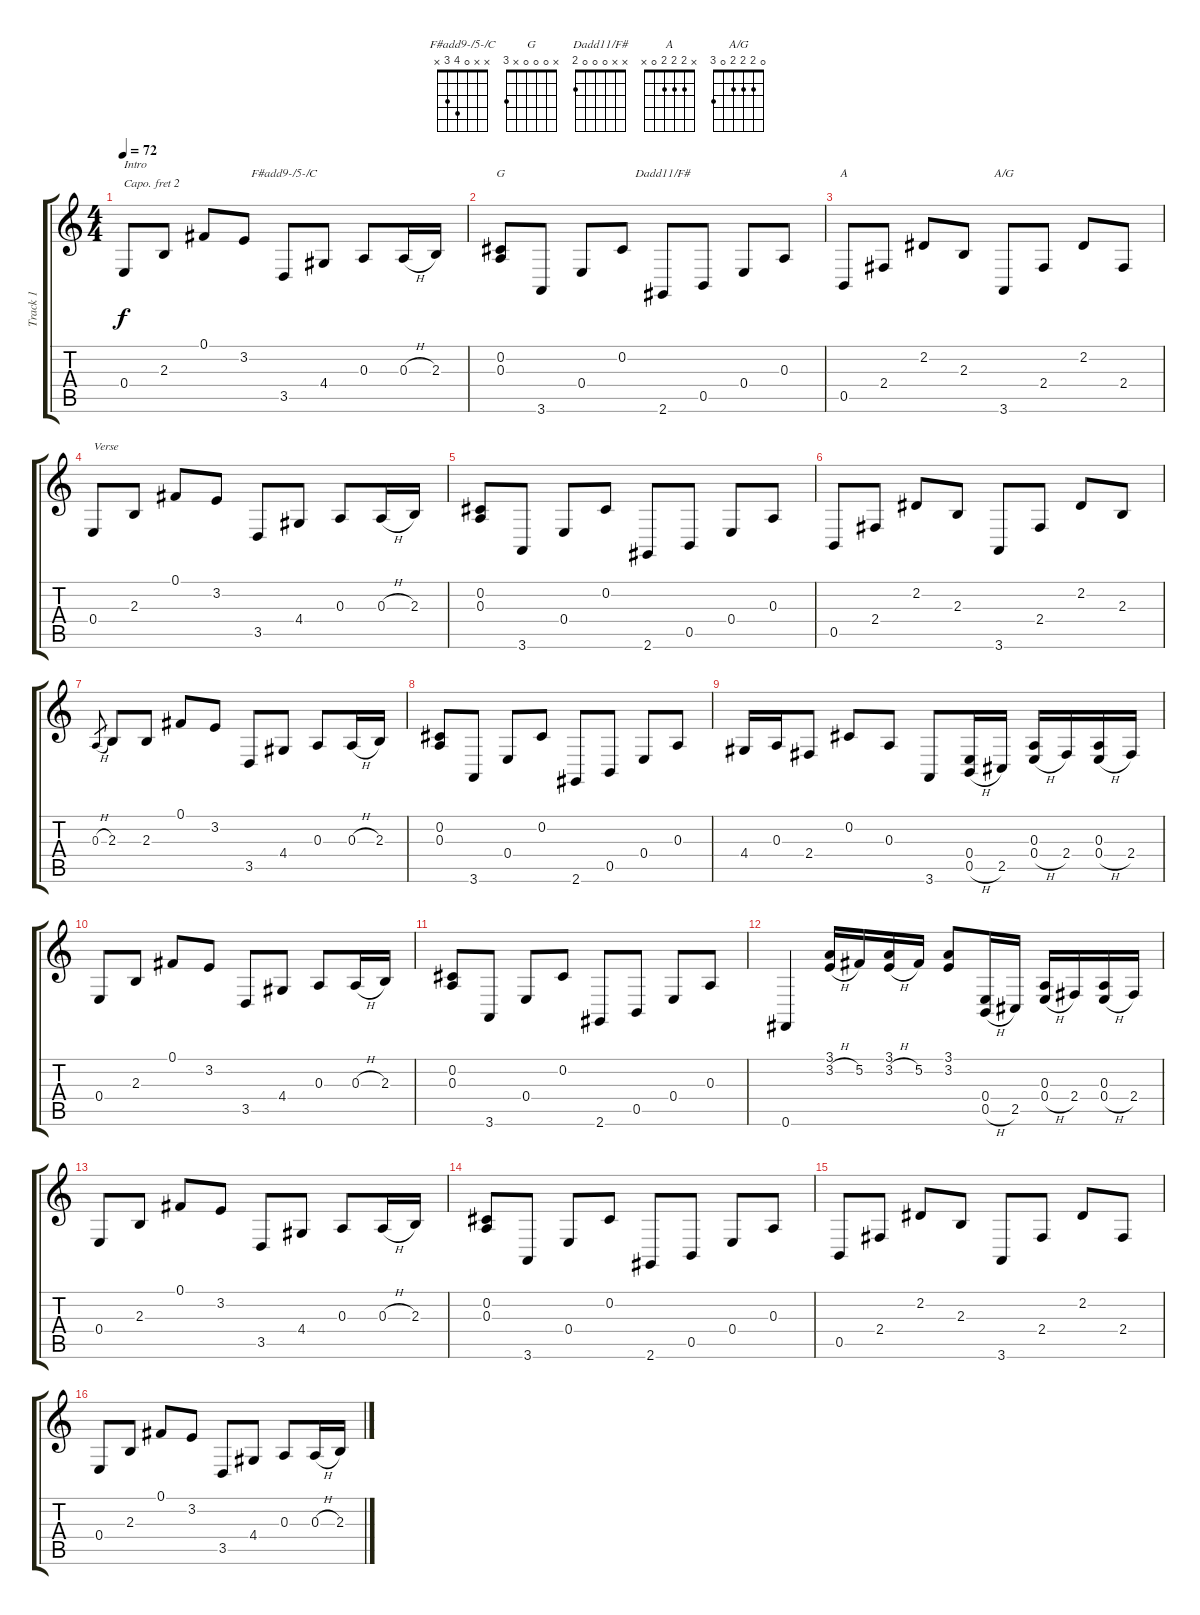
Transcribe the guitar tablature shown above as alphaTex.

\track ("Track 1" "Track 1") {instrument reedorgan}
\staff {score tabs}
\capo 2
\tuning (E4 B3 G3 D3 A2 E2) {hide}
\chord ("F#add9-/5-/C" x x 0 4 3 x)
\chord ("G" x 0 0 0 x 3)
\chord ("Dadd11/F#" x x 0 0 0 2)
\chord ("A" x 2 2 2 0 x)
\chord ("A/G" 0 2 2 2 0 3)
\ts (4 4)
\tempo 72
\clef g2
\ks c
0.4.8{txt "Intro" dy f instrument reedorgan} 2.3.8 0.1.8 3.2.8 3.5.8{ch "F#add9-/5-/C"} 4.4.8 0.3.8 0.3{h}.16 2.3.16 |
(0.2 0.3).8{ch "G"} 3.6.8 0.4.8 0.2.8 2.6.8{ch "Dadd11/F#"} 0.5.8 0.4.8 0.3.8 |
0.5.8{ch "A"} 2.4.8 2.2.8 2.3.8 3.6.8{ch "A/G"} 2.4.8 2.2.8 2.4.8 |
0.4.8{txt "Verse"} 2.3.8 0.1.8 3.2.8 3.5.8 4.4.8 0.3.8 0.3{h}.16 2.3.16 |
(0.2 0.3).8 3.6.8 0.4.8 0.2.8 2.6.8 0.5.8 0.4.8 0.3.8 |
0.5.8 2.4.8 2.2.8 2.3.8 3.6.8 2.4.8 2.2.8 2.3.8 |
0.3{h}.8{gr} 2.3.8 2.3.8 0.1.8 3.2.8 3.5.8 4.4.8 0.3.8 0.3{h}.16 2.3.16 |
(0.2 0.3).8 3.6.8 0.4.8 0.2.8 2.6.8 0.5.8 0.4.8 0.3.8 |
4.4.16 0.3.16 2.4.8 0.2.8 0.3.8 3.6.8 (0.4 0.5{h}).16 2.5.16 (0.3 0.4{h}).16 2.4.16 (0.3 0.4{h}).16 2.4.16 |
0.4.8 2.3.8 0.1.8 3.2.8 3.5.8 4.4.8 0.3.8 0.3{h}.16 2.3.16 |
(0.2 0.3).8 3.6.8 0.4.8 0.2.8 2.6.8 0.5.8 0.4.8 0.3.8 |
0.6.4 (3.1 3.2{h}).16 5.2.16 (3.1 3.2{h}).16 5.2.16 (3.1 3.2).8 (0.4 0.5{h}).16 2.5.16 (0.3 0.4{h}).16 2.4.16 (0.3 0.4{h}).16 2.4.16 |
0.4.8 2.3.8 0.1.8 3.2.8 3.5.8 4.4.8 0.3.8 0.3{h}.16 2.3.16 |
(0.2 0.3).8 3.6.8 0.4.8 0.2.8 2.6.8 0.5.8 0.4.8 0.3.8 |
0.5.8 2.4.8 2.2.8 2.3.8 3.6.8 2.4.8 2.2.8 2.4.8 |
0.4.8 2.3.8 0.1.8 3.2.8 3.5.8 4.4.8 0.3.8 0.3{h}.16 2.3.16
